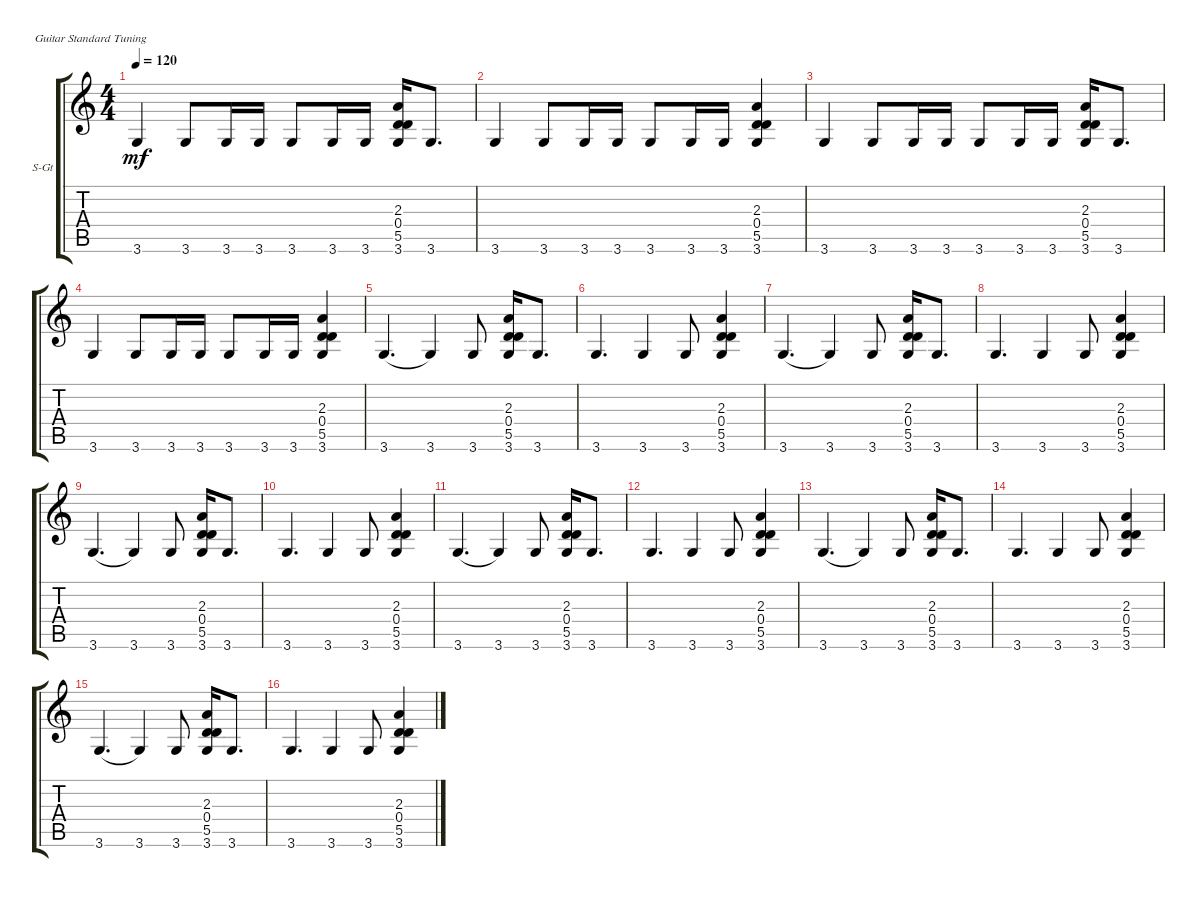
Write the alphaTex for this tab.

\defaultSystemsLayout 4
\bracketExtendMode groupsimilarinstruments
\firstSystemTrackNameOrientation horizontal
\otherSystemsTrackNameOrientation horizontal
\track ("Guitar 2 (Rhythm)" "S-Gt") {instrument acousticguitarsteel}
\staff {score tabs}
\tuning (E4 B3 G3 D3 A2 E2)
\ts (4 4)
\tempo 120
\clef g2
\ks c
3.6.4{dy mf} 3.6.8 3.6.16 3.6.16 3.6.8 3.6.16 3.6.16 (3.6 5.5 0.4 2.3).16 3.6.8{d} |
3.6.4 3.6.8 3.6.16 3.6.16 3.6.8 3.6.16 3.6.16 (3.6 5.5 0.4 2.3).4 |
3.6.4 3.6.8 3.6.16 3.6.16 3.6.8 3.6.16 3.6.16 (3.6 5.5 0.4 2.3).16 3.6.8{d} |
3.6.4 3.6.8 3.6.16 3.6.16 3.6.8 3.6.16 3.6.16 (3.6 5.5 0.4 2.3).4 |
3.6.4{d legatoorigin} 3.6.4 3.6.8 (3.6 5.5 0.4 2.3).16 3.6.8{d} |
3.6.4{d} 3.6.4 3.6.8 (3.6 5.5 0.4 2.3).4 |
3.6.4{d legatoorigin} 3.6.4 3.6.8 (3.6 5.5 0.4 2.3).16 3.6.8{d} |
3.6.4{d} 3.6.4 3.6.8 (3.6 5.5 0.4 2.3).4 |
3.6.4{d legatoorigin} 3.6.4 3.6.8 (3.6 5.5 0.4 2.3).16 3.6.8{d} |
3.6.4{d} 3.6.4 3.6.8 (3.6 5.5 0.4 2.3).4 |
3.6.4{d legatoorigin} 3.6.4 3.6.8 (3.6 5.5 0.4 2.3).16 3.6.8{d} |
3.6.4{d} 3.6.4 3.6.8 (3.6 5.5 0.4 2.3).4 |
3.6.4{d legatoorigin} 3.6.4 3.6.8 (3.6 5.5 0.4 2.3).16 3.6.8{d} |
3.6.4{d} 3.6.4 3.6.8 (3.6 5.5 0.4 2.3).4 |
3.6.4{d legatoorigin} 3.6.4 3.6.8 (3.6 5.5 0.4 2.3).16 3.6.8{d} |
3.6.4{d} 3.6.4 3.6.8 (3.6 5.5 0.4 2.3).4
